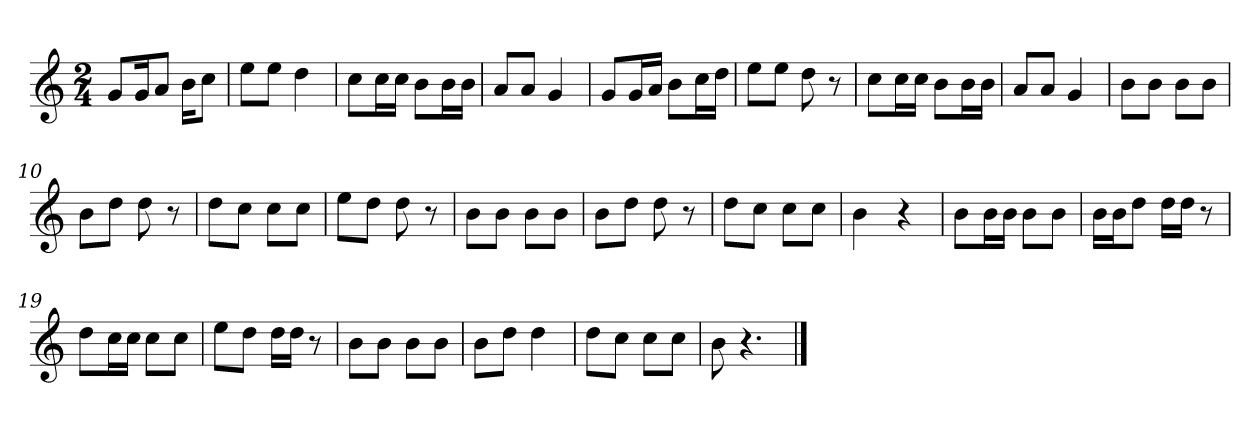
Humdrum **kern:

**kern
*part1
*staff1
*clefG2
*k[]
*M2/4
=
8g/L
16g/K
8a/J
16b\KL
8cc\J
=2
8ee\L
8ee\J
4dd
=3
8cc\L
16cc\L
16cc\JJ
8b\L
16b\L
16b\JJ
=4
8a/L
8a/J
4g
=5
8g/L
16g/L
16a/JJ
8b\L
16cc\L
16dd\JJ
=6
8ee\L
8ee\J
8dd
8r
=7
8cc\L
16cc\L
16cc\JJ
8b\L
16b\L
16b\JJ
=8
8a/L
8a/J
4g
=9
8b\L
8b\J
8b\L
8b\J
=10
8b\L
8dd\J
8dd
8r
=11
8dd\L
8cc\J
8cc\L
8cc\J
=12
8ee\L
8dd\J
8dd
8r
=13
8b\L
8b\J
8b\L
8b\J
=14
8b\L
8dd\J
8dd
8r
=15
8dd\L
8cc\J
8cc\L
8cc\J
=16
4b
4r
=17
8b\L
16b\L
16b\JJ
8b\L
8b\J
=18
16b\LL
16b\J
8dd\J
16dd\LL
16dd\JJ
8r
=19
8dd\L
16cc\L
16cc\JJ
8cc\L
8cc\J
=20
8ee\L
8dd\J
16dd\LL
16dd\JJ
8r
=21
8b\L
8b\J
8b\L
8b\J
=22
8b\L
8dd\J
4dd
=23
8dd\L
8cc\J
8cc\L
8cc\J
=24
8b
4.r
==
*-
